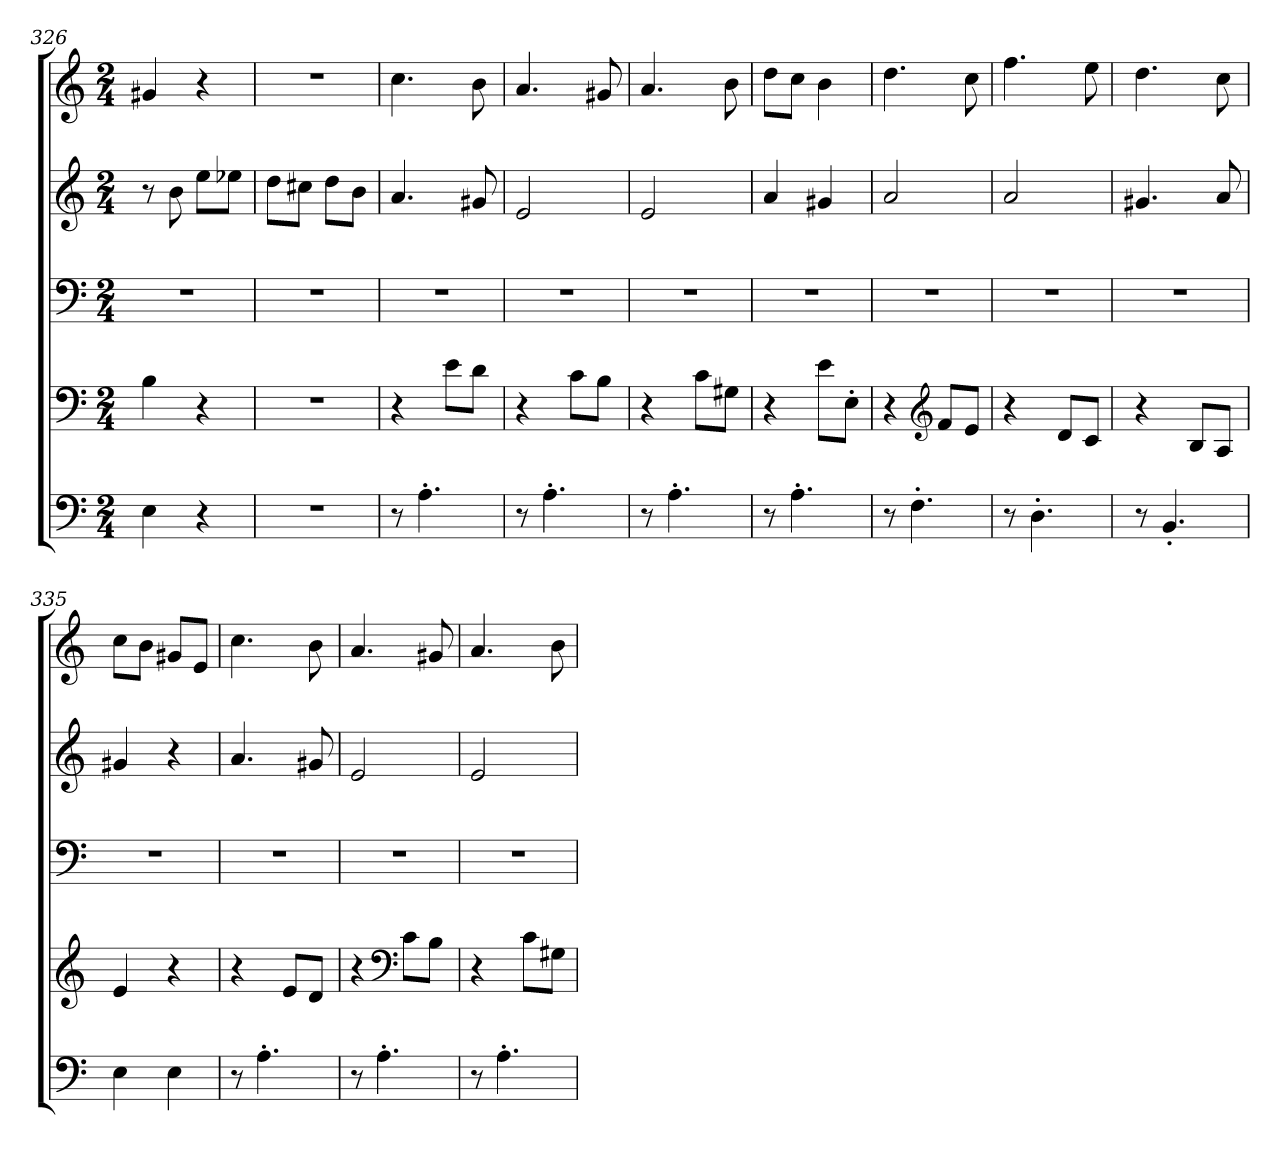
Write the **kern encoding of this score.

**kern	**kern	**kern	**kern	**kern
*part5	*part4	*part3	*part2	*part1
*staff5	*staff4	*staff3	*staff2	*staff1
*clefF4	*clefF4	*clefF4	*clefG2	*clefG2
*k[]	*k[]	*k[]	*k[]	*k[]
*M2/4	*M2/4	*M2/4	*M2/4	*M2/4
=326	=326	=326	=326	=326
4E\	4B\	2r	8r	4g#X/
.	.	.	8b\	.
4r	4r	.	8ee\L	4r
.	.	.	8ee-X\J	.
=327	=327	=327	=327	=327
2r	2r	2r	8dd\L	2r
.	.	.	8cc#X\J	.
.	.	.	8dd\L	.
.	.	.	8b\J	.
=328	=328	=328	=328	=328
*	*	*	*	*MM180
8r	4r	2r	4.a/	4.cc\
4.A'\	.	.	.	.
.	8e\L	.	.	.
.	8d\J	.	8g#X/	8b\
!!LO:PB:g=z
=329	=329	=329	=329	=329
8r	4r	2r	2e/	4.a/
4.A'\	.	.	.	.
.	8c\L	.	.	.
.	8B\J	.	.	8g#X/
=330	=330	=330	=330	=330
8r	4r	2r	2e/	4.a/
4.A'\	.	.	.	.
.	8c\L	.	.	.
.	8G#X\J	.	.	8b\
=331	=331	=331	=331	=331
8r	4r	2r	4a/	8dd\L
4.A'\	.	.	.	8cc\J
.	8e\L	.	4g#X/	4b\
.	8E'\J	.	.	.
=332	=332	=332	=332	=332
*	*	*	*	*MM180
8r	4r	2r	2a/	4.dd\
4.F'\	.	.	.	.
*	*clefG2	*	*	*
.	8f/L	.	.	.
.	8e/J	.	.	8cc\
=333	=333	=333	=333	=333
8r	4r	2r	2a/	4.ff\
4.D'\	.	.	.	.
.	8d/L	.	.	.
.	8c/J	.	.	8ee\
=334	=334	=334	=334	=334
8r	4r	2r	4.g#X/	4.dd\
4.BB'/	.	.	.	.
.	8B/L	.	.	.
.	8A/J	.	8a/	8cc\
=335	=335	=335	=335	=335
4E\	4e/	2r	4g#X/	8cc\L
.	.	.	.	8b\J
4E\	4r	.	4r	8g#X/L
.	.	.	.	8e/J
=336	=336	=336	=336	=336
*	*	*	*	*MM180
8r	4r	2r	4.a/	4.cc\
4.A'\	.	.	.	.
.	8e/L	.	.	.
.	8d/J	.	8g#X/	8b\
!!LO:LB:g=z
=337	=337	=337	=337	=337
8r	4r	2r	2e/	4.a/
4.A'\	.	.	.	.
*	*clefF4	*	*	*
.	8c\L	.	.	.
.	8B\J	.	.	8g#X/
=338	=338	=338	=338	=338
8r	4r	2r	2e/	4.a/
4.A'\	.	.	.	.
.	8c\L	.	.	.
.	8G#X\J	.	.	8b\
=	=	=	=	=
*-	*-	*-	*-	*-
